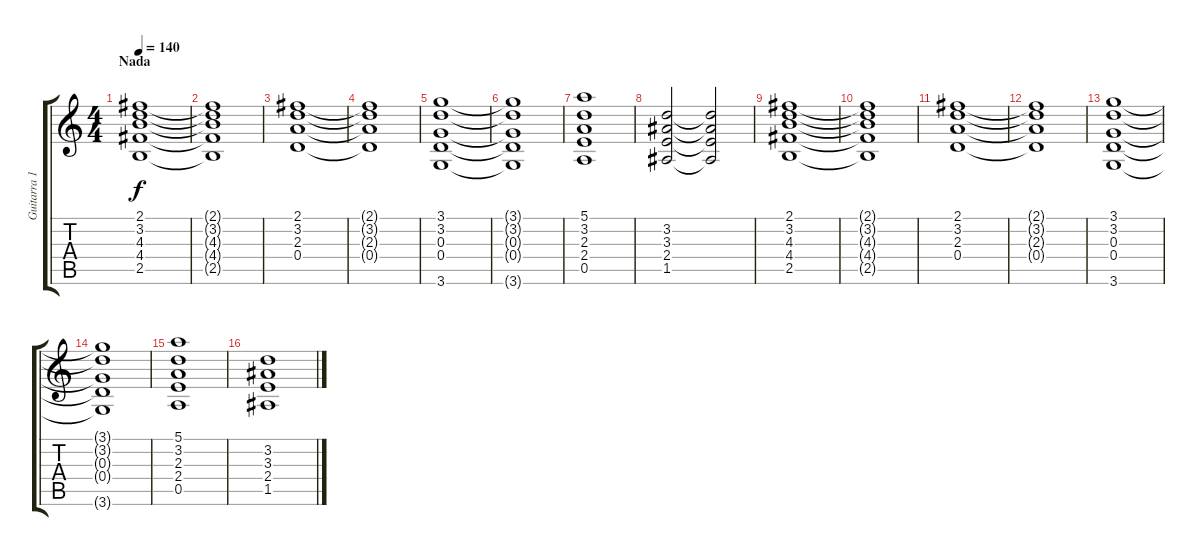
\track ("Guitarra 1" "Guitarra 1") {instrument electricguitarjazz}
\staff {score tabs}
\tuning (E4 B3 G3 D3 A2 E2) {hide}
\ts (4 4)
\section ("" "Nada")
\tempo 140
\clef g2
\ks c
(2.1 3.2 4.3 4.4 2.5).1{dy f volume 11 instrument overdrivenguitar} |
(2.1{t} 3.2{t} 4.3{t} 4.4{t} 2.5{t}).1 |
(2.1 3.2 2.3 0.4).1 |
(2.1{t} 3.2{t} 2.3{t} 0.4{t}).1 |
(3.1 3.2 0.3 0.4 3.6).1 |
(3.1{t} 3.2{t} 0.3{t} 0.4{t} 3.6{t}).1 |
(5.1 3.2 2.3 2.4 0.5).1 |
(3.2 3.3 2.4 1.5).2 (3.2{t} 3.3{t} 2.4{t} 1.5{t}).2 |
(2.1 3.2 4.3 4.4 2.5).1{volume 13} |
(2.1{t} 3.2{t} 4.3{t} 4.4{t} 2.5{t}).1 |
(2.1 3.2 2.3 0.4).1 |
(2.1{t} 3.2{t} 2.3{t} 0.4{t}).1 |
(3.1 3.2 0.3 0.4 3.6).1 |
(3.1{t} 3.2{t} 0.3{t} 0.4{t} 3.6{t}).1 |
(5.1 3.2 2.3 2.4 0.5).1 |
(3.2 3.3 2.4 1.5).1
